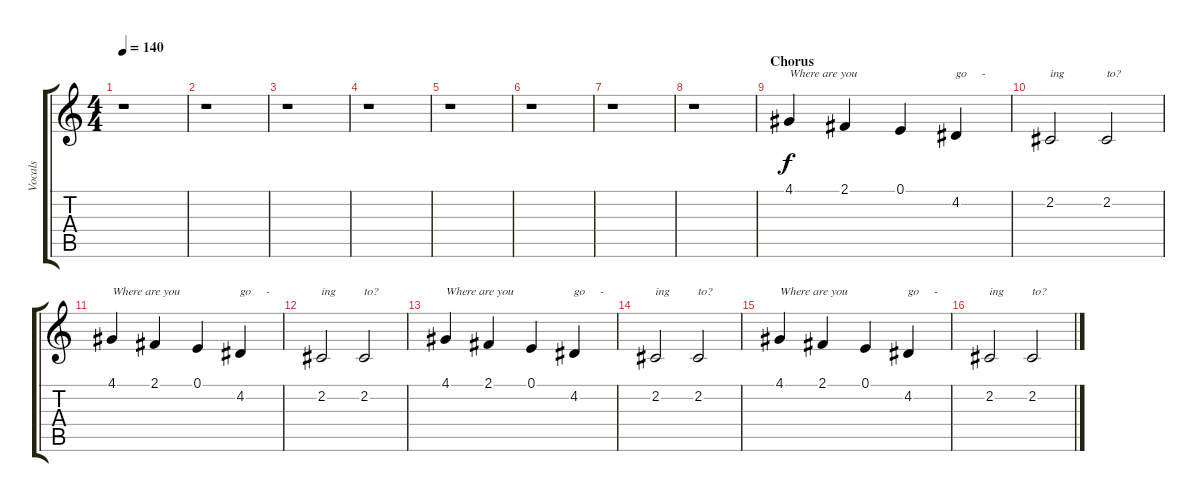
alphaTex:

\track ("Vocals" "Vocals") {instrument synthbrass1}
\staff {score tabs}
\tuning (E4 B3 G3 D3 A2 E2) {hide}
\ts (4 4)
\tempo 140
\clef g2
\ks c
r.1{dy f} |
r.1 |
r.1 |
r.1 |
r.1 |
r.1 |
r.1 |
r.1 |
\section ("" "Chorus")
4.1.4{txt "Where are you"} 2.1.4 0.1.4 4.2.4{txt "go     -"} |
2.2.2{txt "ing"} 2.2.2{txt "to?"} |
4.1.4{txt "Where are you"} 2.1.4 0.1.4 4.2.4{txt "go     -"} |
2.2.2{txt "ing"} 2.2.2{txt "to?"} |
4.1.4{txt "Where are you"} 2.1.4 0.1.4 4.2.4{txt "go     -"} |
2.2.2{txt "ing"} 2.2.2{txt "to?"} |
4.1.4{txt "Where are you"} 2.1.4 0.1.4 4.2.4{txt "go     -"} |
2.2.2{txt "ing"} 2.2.2{txt "to?"}
